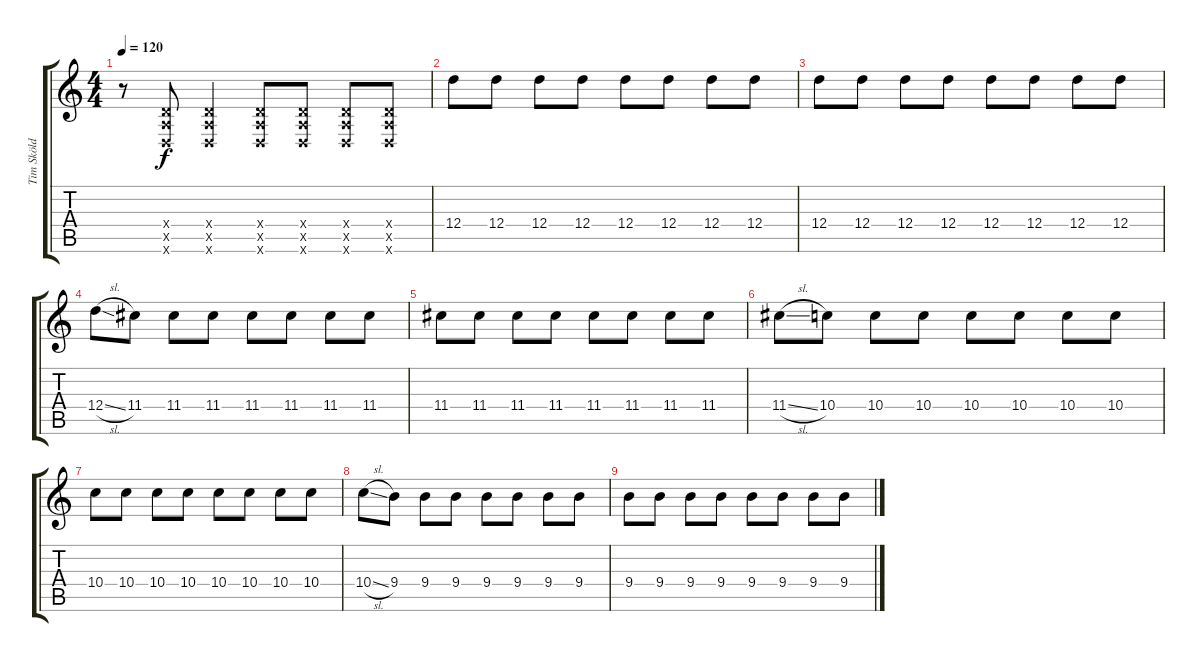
\track ("Tim Sköld" "Tim Sköld") {instrument distortionguitar}
\staff {score tabs}
\tuning (E4 B3 G3 D3 A2 D2) {hide}
\ts (4 4)
\tempo 120
\clef g2
\ks c
r.8{dy f} (0.4{x} 0.5{x} 0.6{x}).8 (0.4{x} 0.5{x} 0.6{x}).4 (0.4{x} 0.5{x} 0.6{x}).8 (0.4{x} 0.5{x} 0.6{x}).8 (0.4{x} 0.5{x} 0.6{x}).8 (0.4{x} 0.5{x} 0.6{x}).8 |
12.4.8 12.4.8 12.4.8 12.4.8 12.4.8 12.4.8 12.4.8 12.4.8 |
12.4.8 12.4.8 12.4.8 12.4.8 12.4.8 12.4.8 12.4.8 12.4.8 |
12.4{sl}.8 11.4.8 11.4.8 11.4.8 11.4.8 11.4.8 11.4.8 11.4.8 |
11.4.8 11.4.8 11.4.8 11.4.8 11.4.8 11.4.8 11.4.8 11.4.8 |
11.4{sl}.8 10.4.8 10.4.8 10.4.8 10.4.8 10.4.8 10.4.8 10.4.8 |
10.4.8 10.4.8 10.4.8 10.4.8 10.4.8 10.4.8 10.4.8 10.4.8 |
10.4{sl}.8 9.4.8 9.4.8 9.4.8 9.4.8 9.4.8 9.4.8 9.4.8 |
9.4.8 9.4.8 9.4.8 9.4.8 9.4.8 9.4.8 9.4.8 9.4.8
